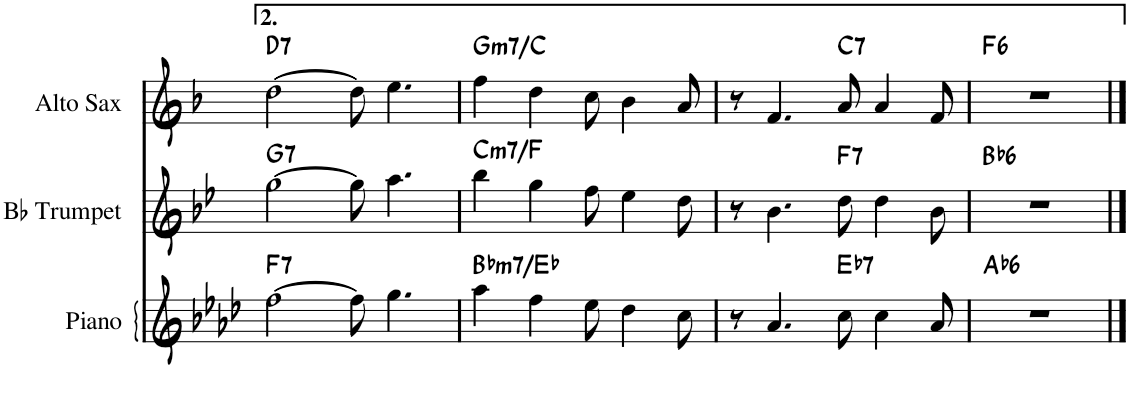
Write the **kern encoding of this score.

**kern	**harte	**kern	**harte	**kern	**harte
*part3	*part3	*part2	*part2	*part1	*part1
*staff3	*	*staff2	*	*staff1	*
*I"Piano	*	*I"Bb Trumpet	*	*I"Alto Sax	*
*I'Pno.	*	*I'Bb Tpt.	*	*I'Sax	*
!!LO:PB:g=z
*clefG2	*	*clefG2	*	*clefG2	*
*	*	*Trd1c2	*	*Trd5c9	*
*k[b-e-a-d-]	*	*k[b-e-]	*	*k[b-]	*
*M4/4	*	*M4/4	*	*M4/4	*
=1	=1	=1	=1	=1	=1
!	!LO:H:kt=7	!	!LO:H:kt=7	!	!LO:H:kt=7
[2ff\	F:7	[2gg\	G:7	[2dd\	D:7
8ff\]	.	8gg\]	.	8dd\]	.
4.gg\	.	4.aa\	.	4.ee\	.
=2	=2	=2	=2	=2	=2
!	!LO:H:kt=m7	!	!LO:H:kt=m7	!	!LO:H:kt=m7
4aa-\	Bb:min7/4	4bb-\	C:min7/4	4ff\	G:min7/4
4ff\	.	4gg\	.	4dd\	.
8ee-\	.	8ff\	.	8cc\	.
4dd-\	.	4ee-\	.	4b-\	.
8cc\	.	8dd\	.	8a/	.
=3	=3	=3	=3	=3	=3
8r	.	8r	.	8r	.
4.a-/	.	4.b-\	.	4.f/	.
!	!LO:H:kt=7	!	!LO:H:kt=7	!	!LO:H:kt=7
8cc\	Eb:7	8dd\	F:7	8a/	C:7
4cc\	.	4dd\	.	4a/	.
8a-/	.	8b-\	.	8f/	.
=4	=4	=4	=4	=4	=4
!	!LO:H:kt=6	!	!LO:H:kt=6	!	!LO:H:kt=6
1r	Ab:maj6	1r	Bb:maj6	1r	F:maj6
==	==	==	==	==	==
*-	*-	*-	*-	*-	*-
